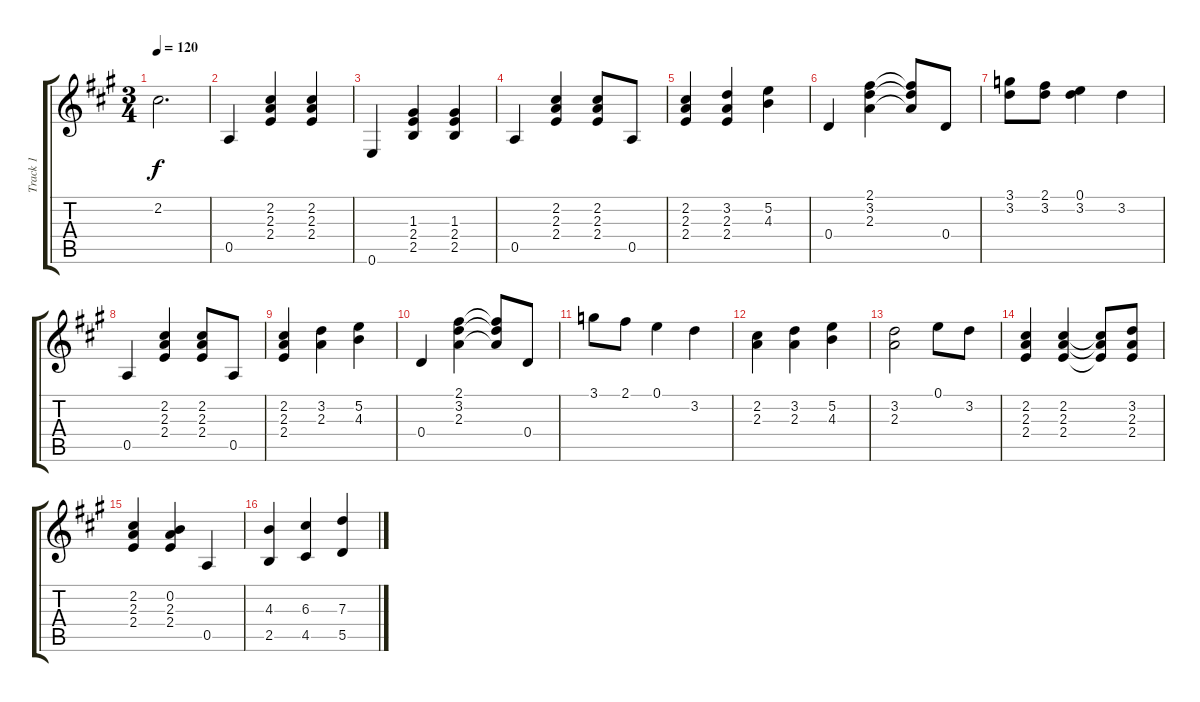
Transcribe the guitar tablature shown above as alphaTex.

\track ("Track 1" "Track 1") {instrument electricguitarjazz}
\staff {score tabs}
\tuning (E4 B3 G3 D3 A2 E2) {hide}
\ts (3 4)
\tempo 120
\clef g2
\ks a
2.2.2{d dy f} |
0.5.4 (2.2 2.3 2.4).4 (2.2 2.3 2.4).4 |
0.6.4 (1.3 2.4 2.5).4 (1.3 2.4 2.5).4 |
0.5.4 (2.2 2.3 2.4).4 (2.2 2.3 2.4).8 0.5.8 |
(2.2 2.3 2.4).4 (3.2 2.3 2.4).4 (5.2 4.3).4 |
0.4.4 (2.1 3.2 2.3).4 (2.1{t} 3.2{t} 2.3{t}).8 0.4.8 |
(3.1 3.2).8 (2.1 3.2).8 (0.1 3.2).4 3.2.4 |
0.5.4 (2.2 2.3 2.4).4 (2.2 2.3 2.4).8 0.5.8 |
(2.2 2.3 2.4).4 (3.2 2.3).4 (5.2 4.3).4 |
0.4.4 (2.1 3.2 2.3).4 (2.1{t} 3.2{t} 2.3{t}).8 0.4.8 |
3.1.8 2.1.8 0.1.4 3.2.4 |
(2.2 2.3).4 (3.2 2.3).4 (5.2 4.3).4 |
(3.2 2.3).2 0.1.8 3.2.8 |
(2.2 2.3 2.4).4 (2.2 2.3 2.4).4 (2.2{t} 2.3{t} 2.4{t}).8 (3.2 2.3 2.4).8 |
(2.2 2.3 2.4).4 (0.2 2.3 2.4).4 0.5.4 |
(4.3 2.5).4 (6.3 4.5).4 (7.3 5.5).4
